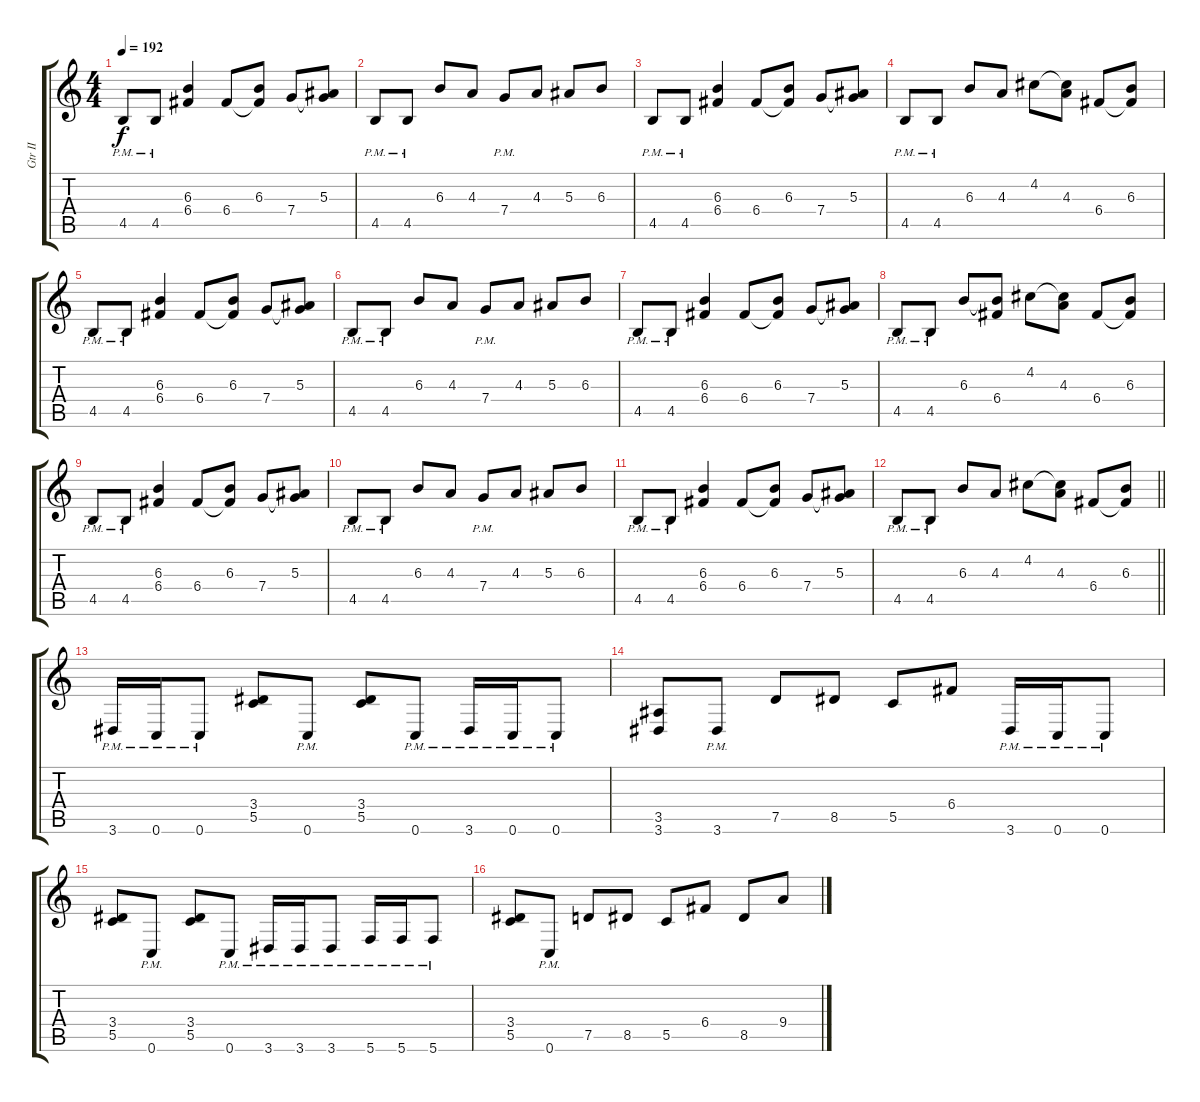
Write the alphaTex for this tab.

\track ("Gtr II" "Gtr II") {instrument overdrivenguitar}
\staff {score tabs}
\tuning (D4 A3 F3 C3 G2 C2) {hide}
\ts (4 4)
\tempo 192
\clef g2
\ks c
4.5{pm}.8{dy f} 4.5{pm}.8 (6.3 6.4).4 6.4.8 (6.3 6.4{t}).8 7.4.8 (5.3 7.4{t}).8 |
4.5{pm}.8 4.5{pm}.8 6.3.8 4.3.8 7.4{pm}.8 4.3.8 5.3.8 6.3.8 |
4.5{pm}.8 4.5{pm}.8 (6.3 6.4).4 6.4.8 (6.3 6.4{t}).8 7.4.8 (5.3 7.4{t}).8 |
4.5{pm}.8 4.5{pm}.8 6.3.8 4.3.8 4.2.8 (4.2{t} 4.3).8 6.4.8 (6.3 6.4{t}).8 |
4.5{pm}.8 4.5{pm}.8 (6.3 6.4).4 6.4.8 (6.3 6.4{t}).8 7.4.8 (5.3 7.4{t}).8 |
4.5{pm}.8 4.5{pm}.8 6.3.8 4.3.8 7.4{pm}.8 4.3.8 5.3.8 6.3.8 |
4.5{pm}.8 4.5{pm}.8 (6.3 6.4).4 6.4.8 (6.3 6.4{t}).8 7.4.8 (5.3 7.4{t}).8 |
4.5{pm}.8 4.5{pm}.8 6.3.8 (6.3{t} 6.4).8 4.2.8 (4.2{t} 4.3).8 6.4.8 (6.3 6.4{t}).8 |
4.5{pm}.8 4.5{pm}.8 (6.3 6.4).4 6.4.8 (6.3 6.4{t}).8 7.4.8 (5.3 7.4{t}).8 |
4.5{pm}.8 4.5{pm}.8 6.3.8 4.3.8 7.4{pm}.8 4.3.8 5.3.8 6.3.8 |
4.5{pm}.8 4.5{pm}.8 (6.3 6.4).4 6.4.8 (6.3 6.4{t}).8 7.4.8 (5.3 7.4{t}).8 |
\barLineRight lightlight
4.5{pm}.8 4.5{pm}.8 6.3.8 4.3.8 4.2.8 (4.2{t} 4.3).8 6.4.8 (6.3 6.4{t}).8 |
3.6{pm}.16 0.6{pm}.16 0.6{pm}.8 (3.4 5.5).8 0.6{pm}.8 (3.4 5.5).8 0.6{pm}.8 3.6{pm}.16 0.6{pm}.16 0.6{pm}.8 |
(3.5 3.6).8 3.6{pm}.8 7.5.8 8.5.8 5.5.8 6.4.8 3.6{pm}.16 0.6{pm}.16 0.6{pm}.8 |
(3.4 5.5).8 0.6{pm}.8 (3.4 5.5).8 0.6{pm}.8 3.6{pm}.16 3.6{pm}.16 3.6{pm}.8 5.6{pm}.16 5.6{pm}.16 5.6{pm}.8 |
(3.4 5.5).8 0.6{pm}.8 7.5.8 8.5.8 5.5.8 6.4.8 8.5.8 9.4.8
